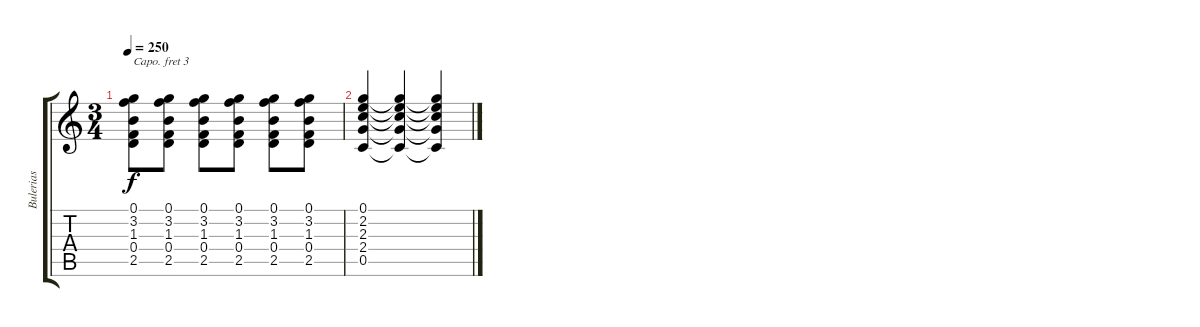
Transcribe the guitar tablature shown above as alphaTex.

\track ("Bulerias" "Bulerias") {instrument acousticguitarnylon}
\staff {score tabs}
\capo 3
\tuning (E4 B3 G3 D3 A2 E2) {hide}
\ts (3 4)
\tempo 250
\clef g2
\ks c
(0.1 3.2 1.3 0.4 2.5).8{dy f} (0.1 3.2 1.3 0.4 2.5).8 (0.1 3.2 1.3 0.4 2.5).8 (0.1 3.2 1.3 0.4 2.5).8 (0.1 3.2 1.3 0.4 2.5).8 (0.1 3.2 1.3 0.4 2.5).8 |
(0.1 2.2 2.3 2.4 0.5).4 (0.1{t} 2.2{t} 2.3{t} 2.4{t} 0.5{t}).4 (0.1{t} 2.2{t} 2.3{t} 2.4{t} 0.5{t}).4
